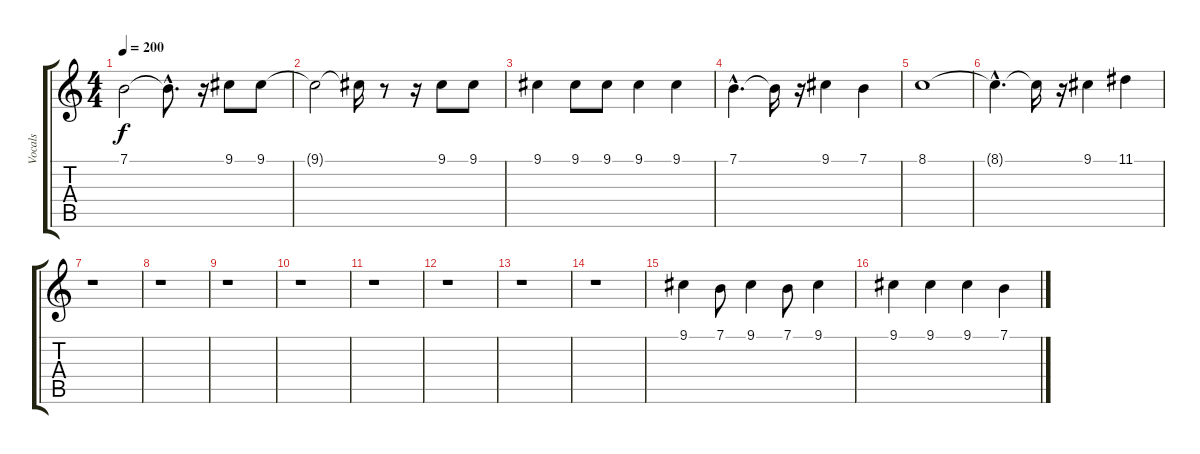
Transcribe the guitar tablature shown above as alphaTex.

\track ("Vocals" "Vocals") {instrument voiceoohs}
\staff {score tabs}
\tuning (E4 B3 G3 D3 A2 E2) {hide}
\ts (4 4)
\tempo 200
\clef g2
\ks c
7.1.2{dy f} 7.1{hac t}.8{d} r.16 9.1.8 9.1.8 |
9.1{t}.2 9.1{t}.16 r.8 r.16 9.1.8 9.1.8 |
9.1.4 9.1.8 9.1.8 9.1.4 9.1.4 |
7.1{hac}.4{d} 7.1{t}.16 r.16 9.1.4 7.1.4 |
8.1.1 |
8.1{hac t}.4{d} 8.1{t}.16 r.16 9.1.4 11.1.4 |
r.1 |
r.1 |
r.1 |
r.1 |
r.1 |
r.1 |
r.1 |
r.1 |
9.1.4 7.1.8 9.1.4 7.1.8 9.1.4 |
9.1.4 9.1.4 9.1.4 7.1.4
